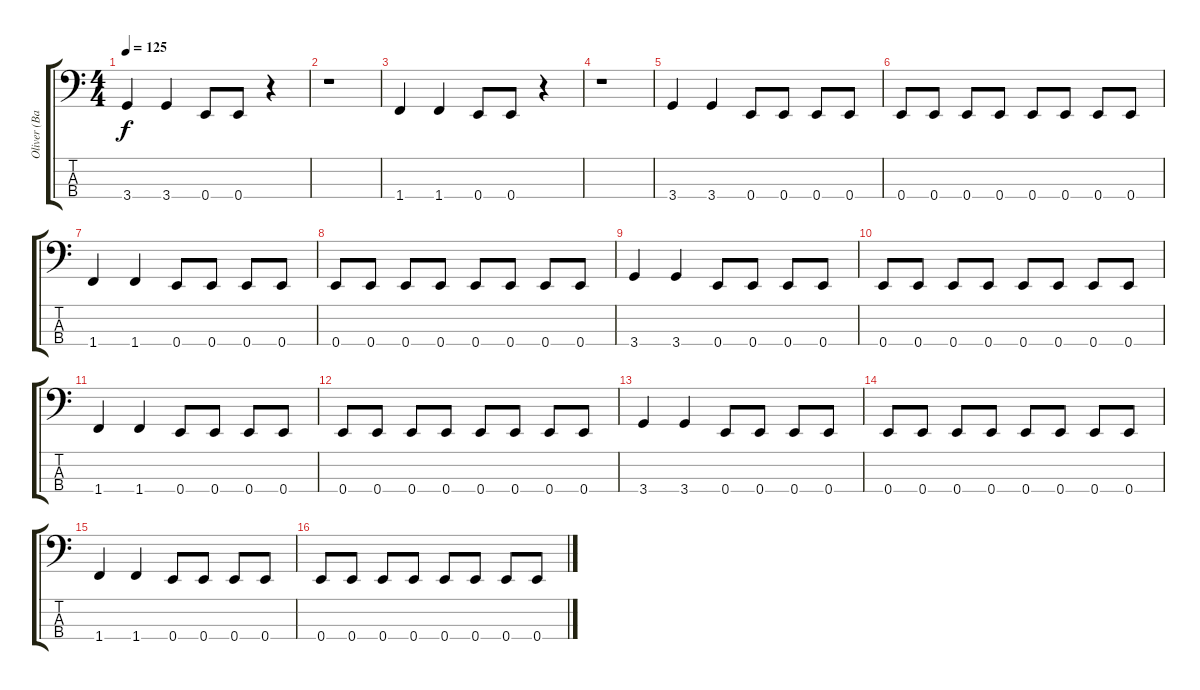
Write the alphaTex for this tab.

\track ("Oliver (Bass)" "Oliver (Ba") {instrument electricbassfinger}
\staff {score tabs}
\tuning (G2 D2 A1 E1) {hide}
\ts (4 4)
\tempo 125
\clef f4
\ks c
3.4.4{dy f volume 12 instrument electricbassfinger} 3.4.4 0.4.8 0.4.8 r.4 |
r.1 |
1.4.4 1.4.4 0.4.8 0.4.8 r.4 |
r.1 |
3.4.4 3.4.4 0.4.8{volume 16} 0.4.8 0.4.8 0.4.8 |
0.4.8 0.4.8 0.4.8 0.4.8 0.4.8 0.4.8 0.4.8 0.4.8 |
1.4.4 1.4.4 0.4.8 0.4.8 0.4.8 0.4.8 |
0.4.8 0.4.8 0.4.8 0.4.8 0.4.8 0.4.8 0.4.8 0.4.8 |
3.4.4 3.4.4 0.4.8 0.4.8 0.4.8 0.4.8 |
0.4.8 0.4.8 0.4.8 0.4.8 0.4.8 0.4.8 0.4.8 0.4.8 |
1.4.4 1.4.4 0.4.8 0.4.8 0.4.8 0.4.8 |
0.4.8 0.4.8 0.4.8 0.4.8 0.4.8 0.4.8 0.4.8 0.4.8 |
3.4.4 3.4.4 0.4.8 0.4.8 0.4.8 0.4.8 |
0.4.8 0.4.8 0.4.8 0.4.8 0.4.8 0.4.8 0.4.8 0.4.8 |
1.4.4 1.4.4 0.4.8 0.4.8 0.4.8 0.4.8 |
0.4.8 0.4.8 0.4.8 0.4.8 0.4.8 0.4.8 0.4.8 0.4.8
